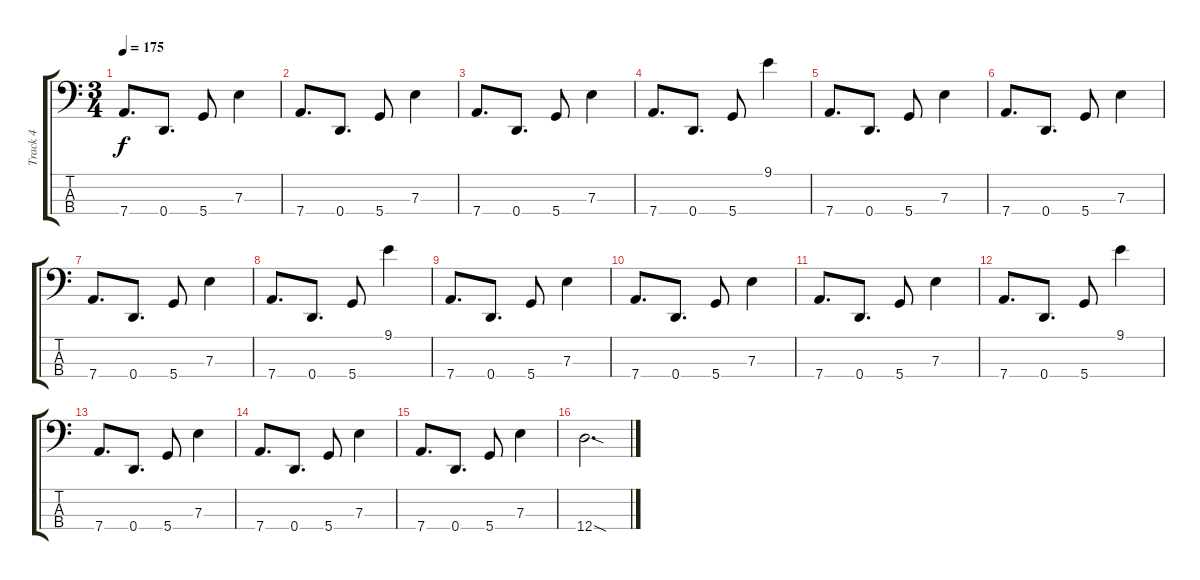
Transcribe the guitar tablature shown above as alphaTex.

\track ("Track 4" "Track 4") {mute instrument electricbassfinger}
\staff {score tabs}
\tuning (G2 D2 A1 D1) {hide}
\ts (3 4)
\tempo 175
\clef f4
\ks c
7.4.8{d dy f instrument electricbassfinger} 0.4.8{d} 5.4.8 7.3.4 |
7.4.8{d} 0.4.8{d} 5.4.8 7.3.4 |
7.4.8{d} 0.4.8{d} 5.4.8 7.3.4 |
7.4.8{d} 0.4.8{d} 5.4.8 9.1.4 |
7.4.8{d} 0.4.8{d} 5.4.8 7.3.4 |
7.4.8{d} 0.4.8{d} 5.4.8 7.3.4 |
7.4.8{d} 0.4.8{d} 5.4.8 7.3.4 |
7.4.8{d} 0.4.8{d} 5.4.8 9.1.4 |
7.4.8{d} 0.4.8{d} 5.4.8 7.3.4 |
7.4.8{d} 0.4.8{d} 5.4.8 7.3.4 |
7.4.8{d} 0.4.8{d} 5.4.8 7.3.4 |
7.4.8{d} 0.4.8{d} 5.4.8 9.1.4 |
7.4.8{d} 0.4.8{d} 5.4.8 7.3.4 |
7.4.8{d} 0.4.8{d} 5.4.8 7.3.4 |
7.4.8{d} 0.4.8{d} 5.4.8 7.3.4 |
12.4{sod}.2{d}
